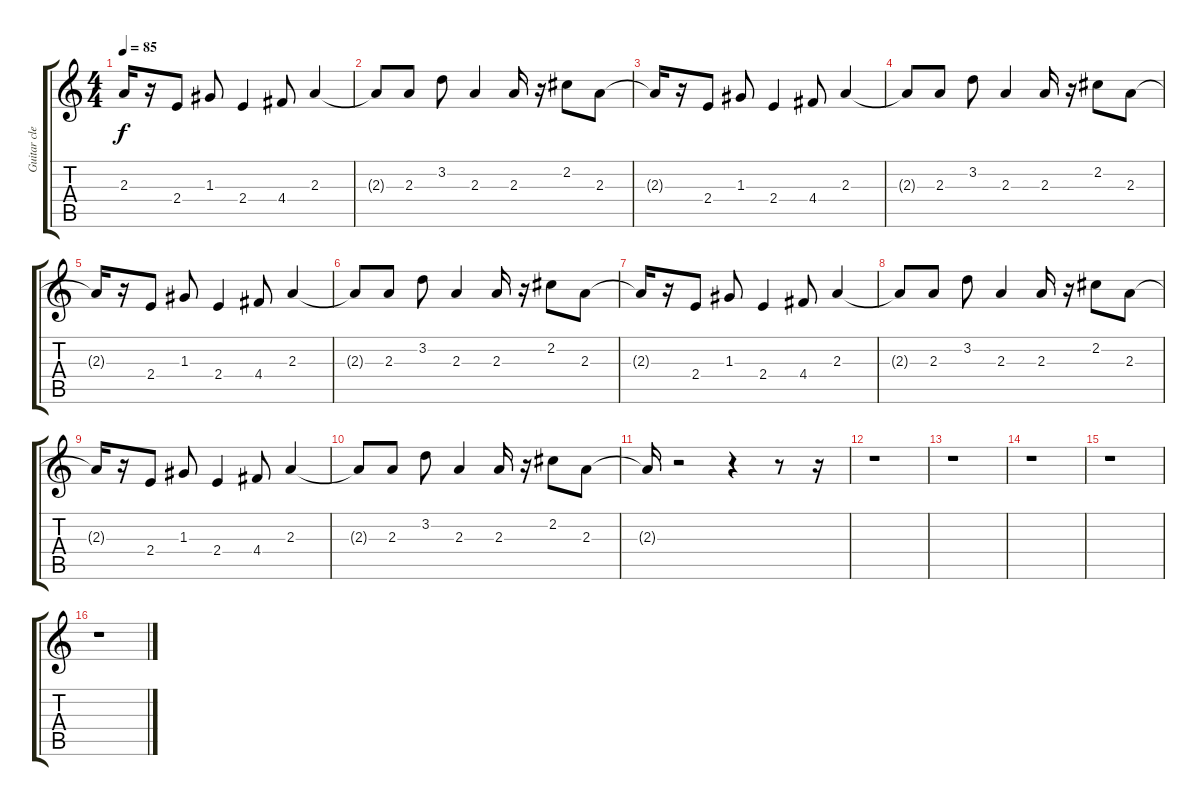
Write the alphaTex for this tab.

\track ("Guitar clean" "Guitar cle") {instrument electricguitarclean}
\staff {score tabs}
\tuning (E4 B3 G3 D3 A2 E2) {hide}
\ts (4 4)
\tempo 85
\clef g2
\ks c
2.3{t}.16{dy f} r.16 2.4.8 1.3.8 2.4.4 4.4.8 2.3.4 |
2.3{t}.8 2.3.8 3.2.8 2.3.4 2.3.16 r.16 2.2.8 2.3.8 |
2.3{t}.16 r.16 2.4.8 1.3.8 2.4.4 4.4.8 2.3.4 |
2.3{t}.8 2.3.8 3.2.8 2.3.4 2.3.16 r.16 2.2.8 2.3.8 |
2.3{t}.16 r.16 2.4.8 1.3.8 2.4.4 4.4.8 2.3.4 |
2.3{t}.8 2.3.8 3.2.8 2.3.4 2.3.16 r.16 2.2.8 2.3.8 |
2.3{t}.16 r.16 2.4.8 1.3.8 2.4.4 4.4.8 2.3.4 |
2.3{t}.8 2.3.8 3.2.8 2.3.4 2.3.16 r.16 2.2.8 2.3.8 |
2.3{t}.16 r.16 2.4.8 1.3.8 2.4.4 4.4.8 2.3.4 |
2.3{t}.8 2.3.8 3.2.8 2.3.4 2.3.16 r.16 2.2.8 2.3.8 |
2.3{t}.16 r.2 r.4 r.8 r.16 |
r.1 |
r.1 |
r.1 |
r.1 |
r.1
